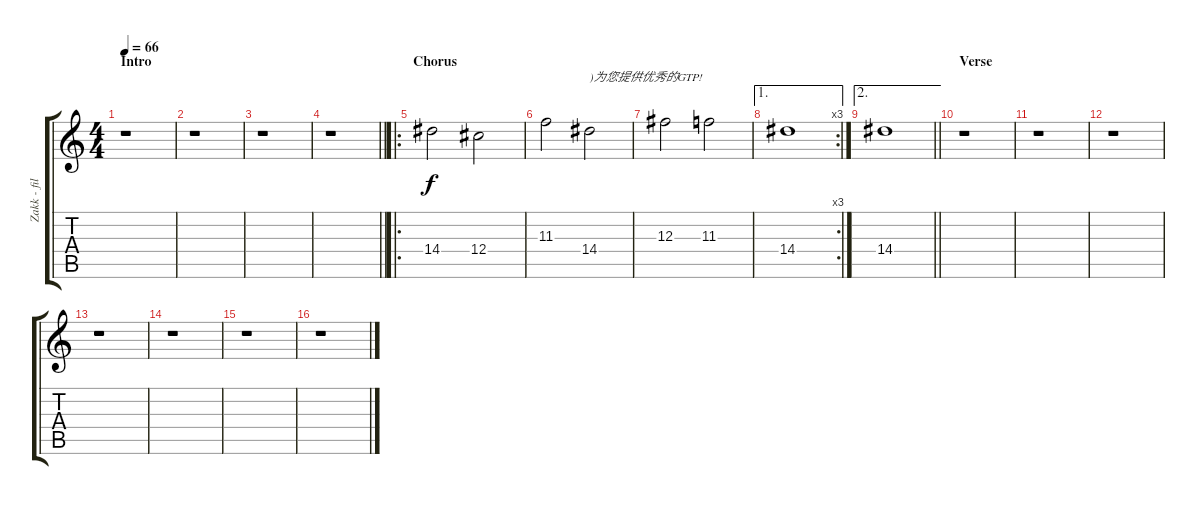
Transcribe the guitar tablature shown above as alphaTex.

\track ("Zakk - fill parts" "Zakk - fil") {instrument acousticguitarnylon}
\staff {score tabs}
\tuning (Eb4 Bb3 Gb3 Db3 Ab2 Eb2) {hide}
\ts (4 4)
\section ("" "Intro")
\tempo 66
\clef g2
\ks c
r.1{dy f instrument acousticguitarnylon} |
r.1 |
r.1 |
\barLineRight lightlight
r.1 |
\ro
\section ("" "Chorus")
14.4.2 12.4.2 |
11.3.2 14.4.2{txt ")为您提供优秀的GTP!"} |
12.3.2 11.3.2 |
\ae 1
\rc 3
14.4.1 |
\ae 2
\barLineRight lightlight
14.4.1 |
\section ("" "Verse")
r.1 |
r.1 |
r.1 |
r.1 |
r.1 |
r.1 |
r.1
